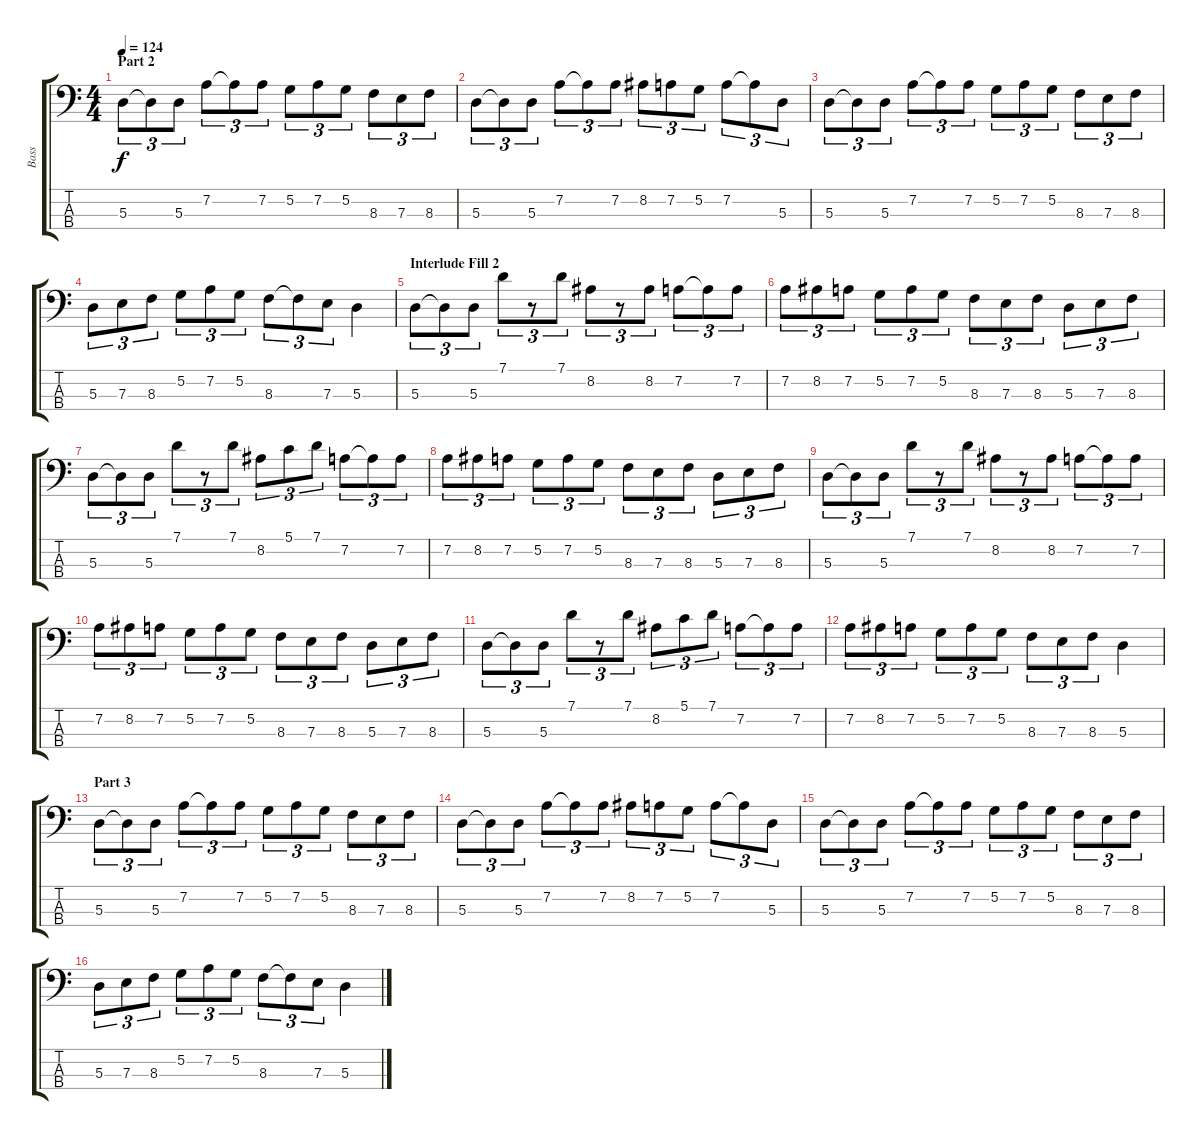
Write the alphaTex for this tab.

\track ("Bass" "Bass") {instrument synthbass2}
\staff {score tabs}
\tuning (G2 D2 A1 E1) {hide}
\ts (4 4)
\section ("" "Part 2")
\tempo 124
\clef f4
\ks c
5.3.8{tu (3 2) dy f} 5.3{t}.8{tu (3 2)} 5.3.8{tu (3 2)} 7.2.8{tu (3 2)} 7.2{t}.8{tu (3 2)} 7.2.8{tu (3 2)} 5.2.8{tu (3 2)} 7.2.8{tu (3 2)} 5.2.8{tu (3 2)} 8.3.8{tu (3 2)} 7.3.8{tu (3 2)} 8.3.8{tu (3 2)} |
5.3.8{tu (3 2)} 5.3{t}.8{tu (3 2)} 5.3.8{tu (3 2)} 7.2.8{tu (3 2)} 7.2{t}.8{tu (3 2)} 7.2.8{tu (3 2)} 8.2.8{tu (3 2)} 7.2.8{tu (3 2)} 5.2.8{tu (3 2)} 7.2.8{tu (3 2)} 7.2{t}.8{tu (3 2)} 5.3.8{tu (3 2)} |
5.3.8{tu (3 2)} 5.3{t}.8{tu (3 2)} 5.3.8{tu (3 2)} 7.2.8{tu (3 2)} 7.2{t}.8{tu (3 2)} 7.2.8{tu (3 2)} 5.2.8{tu (3 2)} 7.2.8{tu (3 2)} 5.2.8{tu (3 2)} 8.3.8{tu (3 2)} 7.3.8{tu (3 2)} 8.3.8{tu (3 2)} |
5.3.8{tu (3 2)} 7.3.8{tu (3 2)} 8.3.8{tu (3 2)} 5.2.8{tu (3 2)} 7.2.8{tu (3 2)} 5.2.8{tu (3 2)} 8.3.8{tu (3 2)} 8.3{t}.8{tu (3 2)} 7.3.8{tu (3 2)} 5.3.4 |
\section ("" "Interlude Fill 2")
5.3.8{tu (3 2)} 5.3{t}.8{tu (3 2)} 5.3.8{tu (3 2)} 7.1.8{tu (3 2)} r.8{tu (3 2)} 7.1.8{tu (3 2)} 8.2.8{tu (3 2)} r.8{tu (3 2)} 8.2.8{tu (3 2)} 7.2.8{tu (3 2)} 7.2{t}.8{tu (3 2)} 7.2.8{tu (3 2)} |
7.2.8{tu (3 2)} 8.2.8{tu (3 2)} 7.2.8{tu (3 2)} 5.2.8{tu (3 2)} 7.2.8{tu (3 2)} 5.2.8{tu (3 2)} 8.3.8{tu (3 2)} 7.3.8{tu (3 2)} 8.3.8{tu (3 2)} 5.3.8{tu (3 2)} 7.3.8{tu (3 2)} 8.3.8{tu (3 2)} |
5.3.8{tu (3 2)} 5.3{t}.8{tu (3 2)} 5.3.8{tu (3 2)} 7.1.8{tu (3 2)} r.8{tu (3 2)} 7.1.8{tu (3 2)} 8.2.8{tu (3 2)} 5.1.8{tu (3 2)} 7.1.8{tu (3 2)} 7.2.8{tu (3 2)} 7.2{t}.8{tu (3 2)} 7.2.8{tu (3 2)} |
7.2.8{tu (3 2)} 8.2.8{tu (3 2)} 7.2.8{tu (3 2)} 5.2.8{tu (3 2)} 7.2.8{tu (3 2)} 5.2.8{tu (3 2)} 8.3.8{tu (3 2)} 7.3.8{tu (3 2)} 8.3.8{tu (3 2)} 5.3.8{tu (3 2)} 7.3.8{tu (3 2)} 8.3.8{tu (3 2)} |
5.3.8{tu (3 2)} 5.3{t}.8{tu (3 2)} 5.3.8{tu (3 2)} 7.1.8{tu (3 2)} r.8{tu (3 2)} 7.1.8{tu (3 2)} 8.2.8{tu (3 2)} r.8{tu (3 2)} 8.2.8{tu (3 2)} 7.2.8{tu (3 2)} 7.2{t}.8{tu (3 2)} 7.2.8{tu (3 2)} |
7.2.8{tu (3 2)} 8.2.8{tu (3 2)} 7.2.8{tu (3 2)} 5.2.8{tu (3 2)} 7.2.8{tu (3 2)} 5.2.8{tu (3 2)} 8.3.8{tu (3 2)} 7.3.8{tu (3 2)} 8.3.8{tu (3 2)} 5.3.8{tu (3 2)} 7.3.8{tu (3 2)} 8.3.8{tu (3 2)} |
5.3.8{tu (3 2)} 5.3{t}.8{tu (3 2)} 5.3.8{tu (3 2)} 7.1.8{tu (3 2)} r.8{tu (3 2)} 7.1.8{tu (3 2)} 8.2.8{tu (3 2)} 5.1.8{tu (3 2)} 7.1.8{tu (3 2)} 7.2.8{tu (3 2)} 7.2{t}.8{tu (3 2)} 7.2.8{tu (3 2)} |
7.2.8{tu (3 2)} 8.2.8{tu (3 2)} 7.2.8{tu (3 2)} 5.2.8{tu (3 2)} 7.2.8{tu (3 2)} 5.2.8{tu (3 2)} 8.3.8{tu (3 2)} 7.3.8{tu (3 2)} 8.3.8{tu (3 2)} 5.3.4 |
\section ("" "Part 3")
5.3.8{tu (3 2)} 5.3{t}.8{tu (3 2)} 5.3.8{tu (3 2)} 7.2.8{tu (3 2)} 7.2{t}.8{tu (3 2)} 7.2.8{tu (3 2)} 5.2.8{tu (3 2)} 7.2.8{tu (3 2)} 5.2.8{tu (3 2)} 8.3.8{tu (3 2)} 7.3.8{tu (3 2)} 8.3.8{tu (3 2)} |
5.3.8{tu (3 2)} 5.3{t}.8{tu (3 2)} 5.3.8{tu (3 2)} 7.2.8{tu (3 2)} 7.2{t}.8{tu (3 2)} 7.2.8{tu (3 2)} 8.2.8{tu (3 2)} 7.2.8{tu (3 2)} 5.2.8{tu (3 2)} 7.2.8{tu (3 2)} 7.2{t}.8{tu (3 2)} 5.3.8{tu (3 2)} |
5.3.8{tu (3 2)} 5.3{t}.8{tu (3 2)} 5.3.8{tu (3 2)} 7.2.8{tu (3 2)} 7.2{t}.8{tu (3 2)} 7.2.8{tu (3 2)} 5.2.8{tu (3 2)} 7.2.8{tu (3 2)} 5.2.8{tu (3 2)} 8.3.8{tu (3 2)} 7.3.8{tu (3 2)} 8.3.8{tu (3 2)} |
5.3.8{tu (3 2)} 7.3.8{tu (3 2)} 8.3.8{tu (3 2)} 5.2.8{tu (3 2)} 7.2.8{tu (3 2)} 5.2.8{tu (3 2)} 8.3.8{tu (3 2)} 8.3{t}.8{tu (3 2)} 7.3.8{tu (3 2)} 5.3.4
